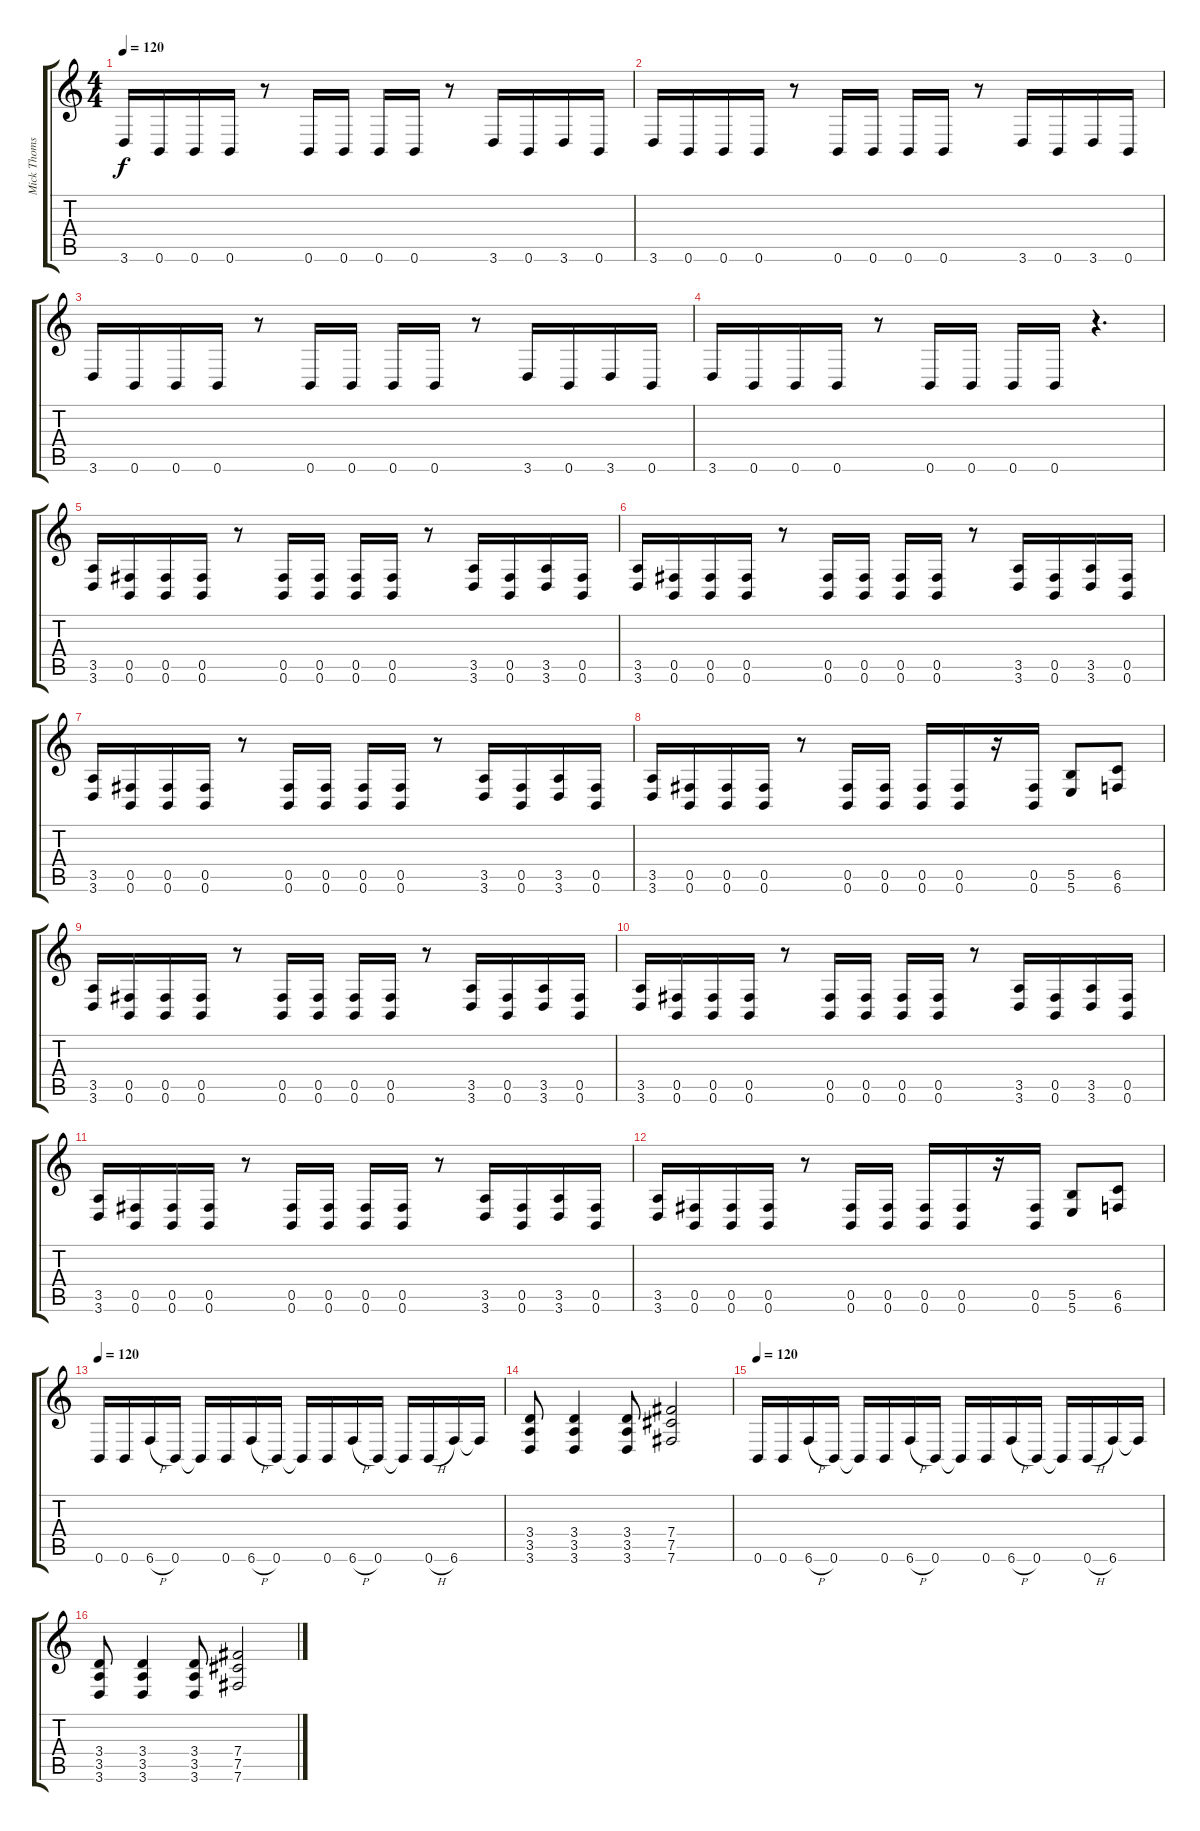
\track ("Mick Thomson" "Mick Thoms") {instrument distortionguitar}
\staff {score tabs}
\tuning (Db4 Ab3 E3 B2 Gb2 B1) {hide}
\ts (4 4)
\tempo 120
\clef g2
\ks c
3.6.16{dy f} 0.6.16 0.6.16 0.6.16 r.8 0.6.16 0.6.16 0.6.16 0.6.16 r.8 3.6.16 0.6.16 3.6.16 0.6.16 |
3.6.16 0.6.16 0.6.16 0.6.16 r.8 0.6.16 0.6.16 0.6.16 0.6.16 r.8 3.6.16 0.6.16 3.6.16 0.6.16 |
3.6.16 0.6.16 0.6.16 0.6.16 r.8 0.6.16 0.6.16 0.6.16 0.6.16 r.8 3.6.16 0.6.16 3.6.16 0.6.16 |
3.6.16 0.6.16 0.6.16 0.6.16 r.8 0.6.16 0.6.16 0.6.16 0.6.16 r.4{d} |
(3.5 3.6).16 (0.5 0.6).16 (0.5 0.6).16 (0.5 0.6).16 r.8 (0.5 0.6).16 (0.5 0.6).16 (0.5 0.6).16 (0.5 0.6).16 r.8 (3.5 3.6).16 (0.5 0.6).16 (3.5 3.6).16 (0.5 0.6).16 |
(3.5 3.6).16 (0.5 0.6).16 (0.5 0.6).16 (0.5 0.6).16 r.8 (0.5 0.6).16 (0.5 0.6).16 (0.5 0.6).16 (0.5 0.6).16 r.8 (3.5 3.6).16 (0.5 0.6).16 (3.5 3.6).16 (0.5 0.6).16 |
(3.5 3.6).16 (0.5 0.6).16 (0.5 0.6).16 (0.5 0.6).16 r.8 (0.5 0.6).16 (0.5 0.6).16 (0.5 0.6).16 (0.5 0.6).16 r.8 (3.5 3.6).16 (0.5 0.6).16 (3.5 3.6).16 (0.5 0.6).16 |
(3.5 3.6).16 (0.5 0.6).16 (0.5 0.6).16 (0.5 0.6).16 r.8 (0.5 0.6).16 (0.5 0.6).16 (0.5 0.6).16 (0.5 0.6).16 r.16 (0.5 0.6).16 (5.5 5.6).8 (6.5 6.6).8 |
(3.5 3.6).16 (0.5 0.6).16 (0.5 0.6).16 (0.5 0.6).16 r.8 (0.5 0.6).16 (0.5 0.6).16 (0.5 0.6).16 (0.5 0.6).16 r.8 (3.5 3.6).16 (0.5 0.6).16 (3.5 3.6).16 (0.5 0.6).16 |
(3.5 3.6).16 (0.5 0.6).16 (0.5 0.6).16 (0.5 0.6).16 r.8 (0.5 0.6).16 (0.5 0.6).16 (0.5 0.6).16 (0.5 0.6).16 r.8 (3.5 3.6).16 (0.5 0.6).16 (3.5 3.6).16 (0.5 0.6).16 |
(3.5 3.6).16 (0.5 0.6).16 (0.5 0.6).16 (0.5 0.6).16 r.8 (0.5 0.6).16 (0.5 0.6).16 (0.5 0.6).16 (0.5 0.6).16 r.8 (3.5 3.6).16 (0.5 0.6).16 (3.5 3.6).16 (0.5 0.6).16 |
(3.5 3.6).16 (0.5 0.6).16 (0.5 0.6).16 (0.5 0.6).16 r.8 (0.5 0.6).16 (0.5 0.6).16 (0.5 0.6).16 (0.5 0.6).16 r.16 (0.5 0.6).16 (5.5 5.6).8 (6.5 6.6).8 |
\tempo 120
0.6.16 0.6.16 6.6{h}.16 0.6.16 0.6{t}.16 0.6.16 6.6{h}.16 0.6.16 0.6{t}.16 0.6.16 6.6{h}.16 0.6.16 0.6{t}.16 0.6{h}.16 6.6.16 6.6{t}.16 |
(3.4 3.5 3.6).8 (3.4 3.5 3.6).4 (3.4 3.5 3.6).8 (7.4 7.5 7.6).2 |
\tempo 120
0.6.16 0.6.16 6.6{h}.16 0.6.16 0.6{t}.16 0.6.16 6.6{h}.16 0.6.16 0.6{t}.16 0.6.16 6.6{h}.16 0.6.16 0.6{t}.16 0.6{h}.16 6.6.16 6.6{t}.16 |
(3.4 3.5 3.6).8 (3.4 3.5 3.6).4 (3.4 3.5 3.6).8 (7.4 7.5 7.6).2
